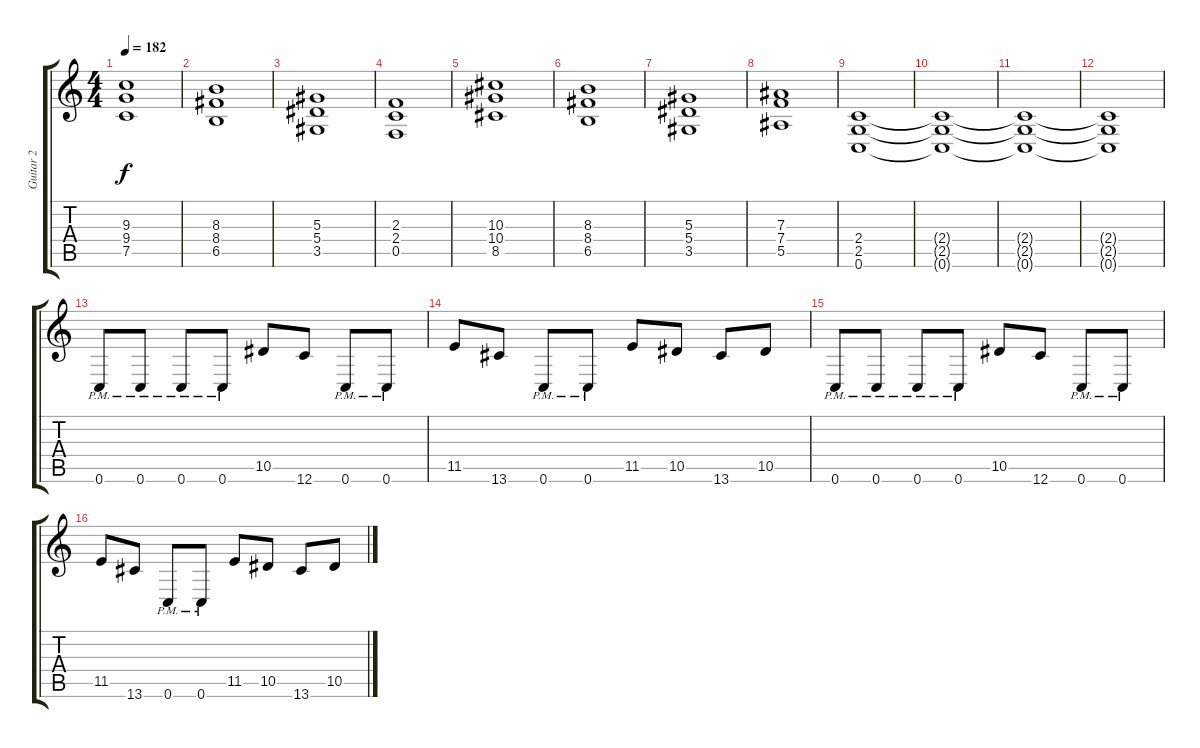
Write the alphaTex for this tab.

\track ("Guitar 2" "Guitar 2") {instrument distortionguitar}
\staff {score tabs}
\tuning (C4 G3 Eb3 Bb2 F2 C2) {hide}
\ts (4 4)
\tempo 182
\clef g2
\ks c
(9.3 9.4 7.5).1{dy f} |
(8.3 8.4 6.5).1 |
(5.3 5.4 3.5).1 |
(2.3 2.4 0.5).1 |
(10.3 10.4 8.5).1 |
(8.3 8.4 6.5).1 |
(5.3 5.4 3.5).1 |
(7.3 7.4 5.5).1 |
(2.4 2.5 0.6).1 |
(2.4{t} 2.5{t} 0.6{t}).1 |
(2.4{t} 2.5{t} 0.6{t}).1 |
(2.4{t} 2.5{t} 0.6{t}).1 |
0.6{pm}.8 0.6{pm}.8 0.6{pm}.8 0.6{pm}.8 10.5.8 12.6.8 0.6{pm}.8 0.6{pm}.8 |
11.5.8 13.6.8 0.6{pm}.8 0.6{pm}.8 11.5.8 10.5.8 13.6.8 10.5.8 |
0.6{pm}.8 0.6{pm}.8 0.6{pm}.8 0.6{pm}.8 10.5.8 12.6.8 0.6{pm}.8 0.6{pm}.8 |
11.5.8 13.6.8 0.6{pm}.8 0.6{pm}.8 11.5.8 10.5.8 13.6.8 10.5.8
